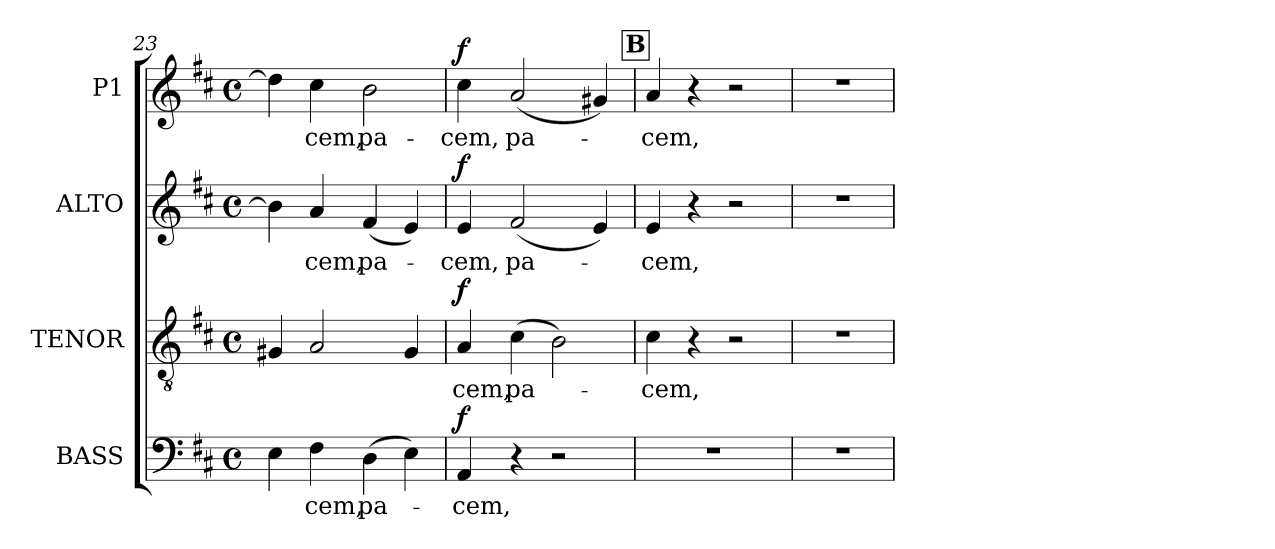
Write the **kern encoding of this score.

**kern	**text	**dynam	**kern	**text	**dynam	**kern	**text	**dynam	**kern	**text	**dynam
*part4	*part4	*part4	*part3	*part3	*part3	*part2	*part2	*part2	*part1	*part1	*part1
*staff4	*staff4	*staff4	*staff3	*staff3	*staff3	*staff2	*staff2	*staff2	*staff1	*staff1	*staff1
*I"BASS	*	*	*I"TENOR	*	*	*I"ALTO	*	*	*I"P1	*	*
*clefF4	*	*	*clefGv2	*	*	*clefG2	*	*	*clefG2	*	*
*	*	*	*ITrd7c12	*	*	*	*	*	*	*	*
*k[f#c#]	*	*	*k[f#c#]	*	*	*k[f#c#]	*	*	*k[f#c#]	*	*
*D:	*	*	*D:	*	*	*D:	*	*	*D:	*	*
*M4/4	*	*	*M4/4	*	*	*M4/4	*	*	*M4/4	*	*
*met(c)	*	*	*met(c)	*	*	*met(c)	*	*	*met(c)	*	*
=23	=23	=23	=23	=23	=23	=23	=23	=23	=23	=23	=23
4Ei\	.	.	4GG#Xi/	.	.	4bi\]	.	.	4ddi\]	.	.
!	!LO:LY:b:color=#000000	!	!	!	!	!	!	!	!	!	!
!	!	!	!	!	!	!	!LO:LY:b:color=#000000	!	!	!	!
!	!	!	!	!	!	!	!	!	!	!LO:LY:b:color=#000000	!
4F#i\	-cem,	.	2AAi/	.	.	4ai/	-cem,	.	4cc#i\	-cem,	.
!	!LO:LY:b:color=#000000	!	!	!	!	!	!	!	!	!	!
!	!	!	!	!	!	!	!LO:LY:b:color=#000000	!	!	!	!
!	!	!	!	!	!	!	!	!	!	!LO:LY:b:color=#000000	!
(4Di\	pa-	.	.	.	.	(4f#i/	pa-	.	2bi\	pa-	.
4Ei\)	.	.	4GG#i/	.	.	4ei/)	.	.	.	.	.
=24	=24	=24	=24	=24	=24	=24	=24	=24	=24	=24	=24
!	!LO:LY:b:color=#000000	!	!	!	!	!	!	!	!	!	!
!	!	!	!	!LO:LY:b:color=#000000	!	!	!	!	!	!	!
!	!	!	!	!	!	!	!LO:LY:b:color=#000000	!	!	!	!
!	!	!	!	!	!	!	!	!	!	!LO:LY:b:color=#000000	!
4AAi/	-cem,	f	4AAi/	-cem,	f	4ei/	-cem,	f	4cc#i\	-cem,	f
!	!	!	!	!LO:LY:b:color=#000000	!	!	!	!	!	!	!
!	!	!	!	!	!	!	!LO:LY:b:color=#000000	!	!	!	!
!	!	!	!	!	!	!	!	!	!	!LO:LY:b:color=#000000	!
4r	.	.	(4C#i\	pa-	.	(2f#i/	pa-	.	(2ai/	pa-	.
2r	.	.	2BBi\)	.	.	.	.	.	.	.	.
.	.	.	.	.	.	4ei/)	.	.	4g#Xi/)	.	.
!!LO:REH:place=s1:B:color=#000000:enc=box:fs=17.1407:t=B
=25	=25	=25	=25	=25	=25	=25	=25	=25	=25	=25	=25
!	!	!	!	!LO:LY:b:color=#000000	!	!	!	!	!	!	!
!	!	!	!	!	!	!	!LO:LY:b:color=#000000	!	!	!	!
!	!	!	!	!	!	!	!	!	!	!LO:LY:b:color=#000000	!
1r	.	.	4C#i\	-cem,	.	4ei/	-cem,	.	4ai/	-cem,	.
.	.	.	4r	.	.	4r	.	.	4r	.	.
.	.	.	2r	.	.	2r	.	.	2r	.	.
!!LO:LB:g=z
=26	=26	=26	=26	=26	=26	=26	=26	=26	=26	=26	=26
1r	.	.	1r	.	.	1r	.	.	1r	.	.
=	=	=	=	=	=	=	=	=	=	=	=
*-	*-	*-	*-	*-	*-	*-	*-	*-	*-	*-	*-
